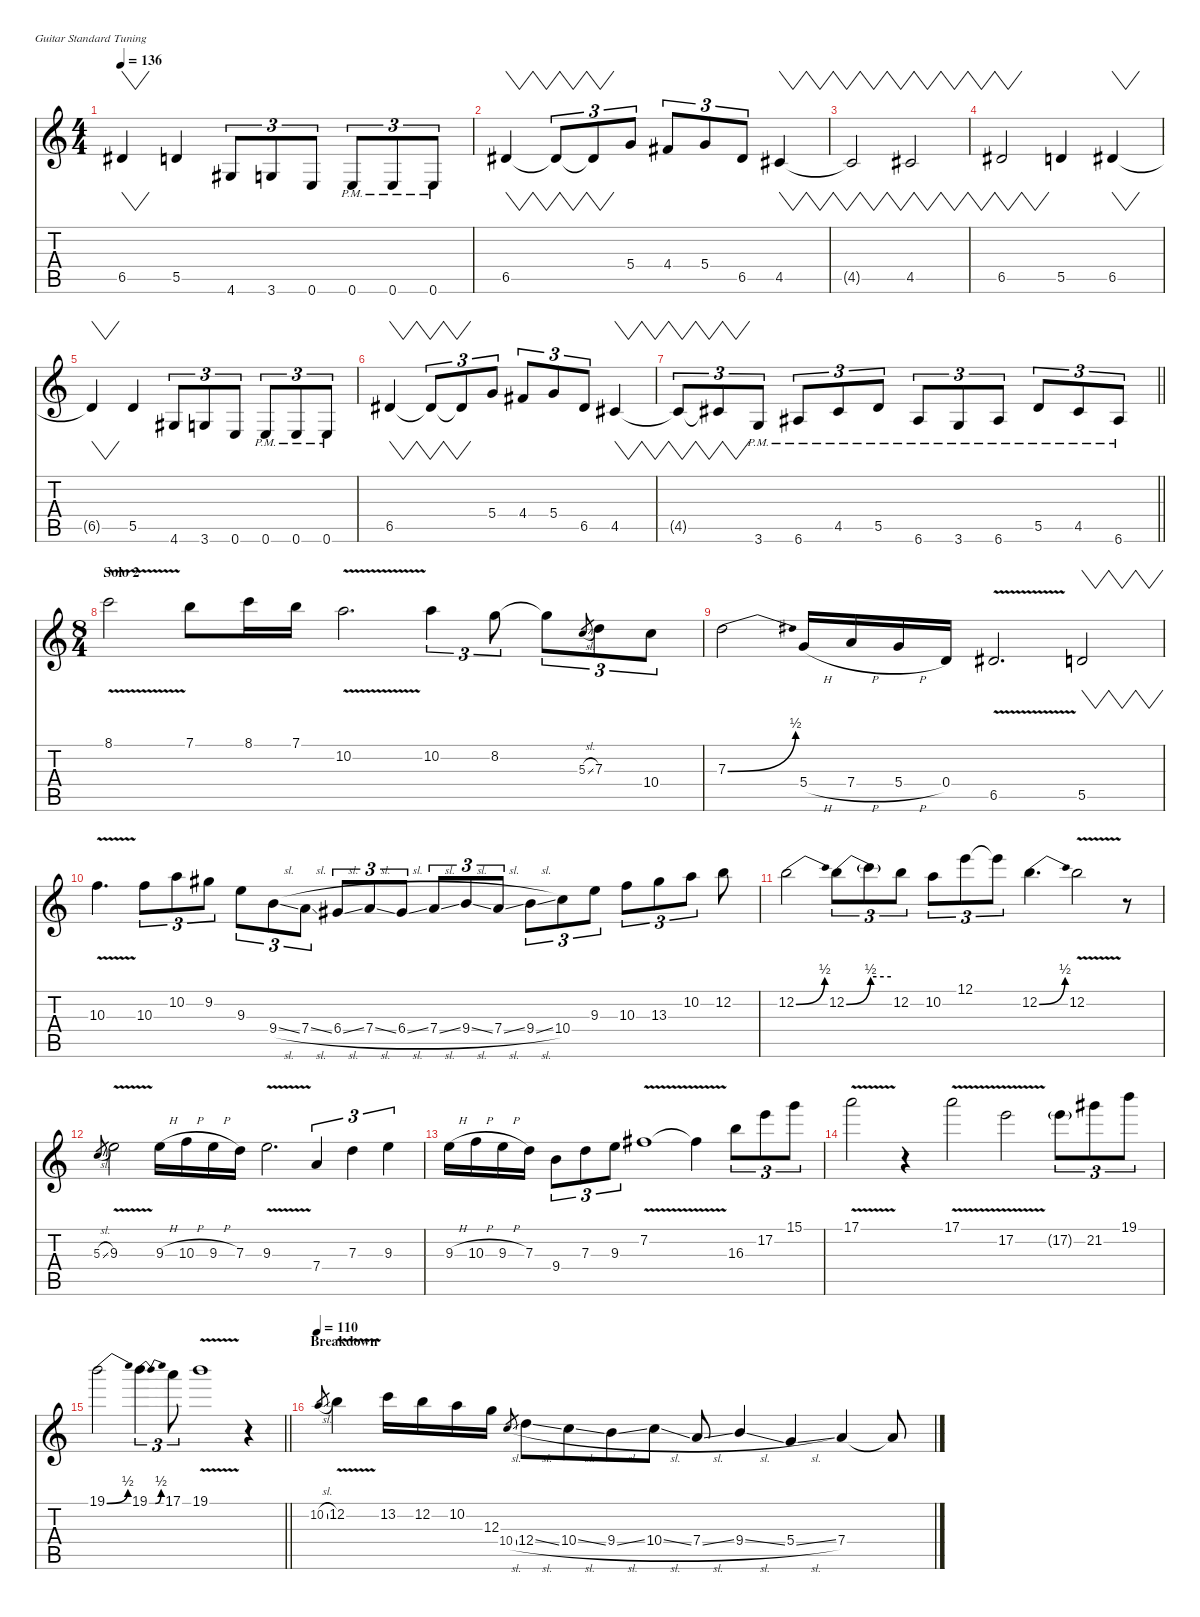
\defaultSystemsLayout 4
\hideDynamics
\bracketExtendMode nobrackets
\singleTrackTrackNamePolicy hidden
\multiTrackTrackNamePolicy hidden
\firstSystemTrackNameMode fullname
\firstSystemTrackNameOrientation horizontal
\otherSystemsTrackNameOrientation horizontal
\track ("Guitar" "dist.guit.") {instrument distortionguitar}
\staff {score tabs}
\tuning (E4 B3 G3 D3 A2 E2)
\ts (4 4)
\tempo 136
\clef g2
\ks c
6.5{t acc #}.4{vw dy f beam Up} 5.5.4{beam Up} 4.6{acc #}.8{tu (3 2) beam Up} 3.6.8{tu (3 2) beam Up} 0.6.8{tu (3 2) beam Up} 0.6{pm}.8{tu (3 2) beam Up} 0.6{pm}.8{tu (3 2) beam Up} 0.6{pm}.8{tu (3 2) beam Up} |
6.5{acc #}.4{vw beam Up} 6.5{t acc #}.8{vw tu (3 2) beam Up} 6.5{t acc #}.8{vw tu (3 2) beam Up} 5.4.8{tu (3 2) beam Up} 4.4{acc #}.8{tu (3 2) beam Up} 5.4.8{tu (3 2) beam Up} 6.5{acc #}.8{tu (3 2) beam Up} 4.5{acc #}.4{vw beam Up} |
4.5{t acc #}.2{vw beam Up} 4.5{acc #}.2{vw beam Up} |
6.5{acc #}.2{vw beam Up} 5.5.4{beam Up} 6.5{acc #}.4{vw beam Up} |
6.5{t acc #}.4{vw beam Up} 5.5.4{beam Up} 4.6{acc #}.8{tu (3 2) beam Up} 3.6.8{tu (3 2) beam Up} 0.6.8{tu (3 2) beam Up} 0.6{pm}.8{tu (3 2) beam Up} 0.6{pm}.8{tu (3 2) beam Up} 0.6{pm}.8{tu (3 2) beam Up} |
6.5{acc #}.4{vw beam Up} 6.5{t acc #}.8{vw tu (3 2) beam Up} 6.5{t acc #}.8{vw tu (3 2) beam Up} 5.4.8{tu (3 2) beam Up} 4.4{acc #}.8{tu (3 2) beam Up} 5.4.8{tu (3 2) beam Up} 6.5{acc #}.8{tu (3 2) beam Up} 4.5{acc #}.4{vw beam Up} |
\barLineRight lightlight
4.5{t acc #}.8{vw tu (3 2) beam Up} 4.5{t acc #}.8{vw tu (3 2) beam Up} 3.6{pm}.8{tu (3 2) beam Up} 6.6{pm acc #}.8{tu (3 2) beam Up} 4.5{pm acc #}.8{tu (3 2) beam Up} 5.5{pm}.8{tu (3 2) beam Up} 6.6{pm acc #}.8{tu (3 2) beam Up} 3.6{pm}.8{tu (3 2) beam Up} 6.6{pm acc #}.8{tu (3 2) beam Up} 5.5{pm}.8{tu (3 2) beam Up} 4.5{pm acc #}.8{tu (3 2) beam Up} 6.6{pm acc #}.8{tu (3 2) beam Up} |
\ts (8 4)
\beaming (8 4 4 4 4)
\section ("" "Solo 2")
8.1{v}.2{beam Down} 7.1.8{beam Down} 8.1.16{beam Down} 7.1.16{beam Down} 10.2{v}.2{d beam Down} 10.2.4{tu (3 2) beam Down} 8.2.8{tu (3 2) beam Down} 8.2{t}.8{tu (3 2) beam Down} 5.3{sl}.8{gr dy mf beam Up} 7.3.8{tu (3 2) dy f beam Down} 10.4.8{tu (3 2) beam Down} |
7.3{be (bend 0 0 15 2)}.2{beam Down} 5.4{h}.16{beam Up} 7.4{h}.16{beam Up} 5.4{h}.16{beam Up} 0.4.16{beam Up} 6.5{v acc #}.2{d beam Up} 5.5.2{vw dy mf beam Up} |
10.3{v}.4{d dy f beam Down} 10.3.8{tu (3 2) beam Down} 10.2.8{tu (3 2) beam Down} 9.2{acc #}.8{tu (3 2) beam Down} 9.3.8{tu (3 2) beam Down} 9.4{sl}.8{tu (3 2) beam Down} 7.4{sl}.8{tu (3 2) beam Down} 6.4{sl acc #}.8{tu (3 2) dy mp beam Up} 7.4{sl}.8{tu (3 2) beam Up} 6.4{sl acc #}.8{tu (3 2) dy p beam Up} 7.4{sl}.8{tu (3 2) dy mp beam Up} 9.4{sl}.8{tu (3 2) beam Up} 7.4{sl}.8{tu (3 2) dy f beam Up} 9.4{sl}.8{tu (3 2) beam Down} 10.4.8{tu (3 2) beam Down} 9.3.8{tu (3 2) beam Down} 10.3.8{tu (3 2) beam Down} 13.3{acc #}.8{tu (3 2) beam Down} 10.2.8{tu (3 2) beam Down} 12.2.8{beam Down} |
12.2{be (bend 0 0 15 2)}.2{beam Down} 12.2{be (bend 0 0 60 2)}.8{tu (3 2) beam Down} 12.2{be (hold 0 2 60 2) t}.8{tu (3 2) beam Down} 12.2.8{tu (3 2) beam Down} 10.2.8{tu (3 2) beam Down} 12.1.8{tu (3 2) beam Down} 12.1{t}.8{tu (3 2) beam Down} 12.2{be (bend 0 0 30 2)}.4{d beam Down} 12.2{v}.2{beam Down} r.8{beam Down} |
5.3{sl}.8{gr dy mf beam Up} 9.3{v}.2{dy f beam Down} 9.3{h}.16{beam Down} 10.3{h}.16{beam Down} 9.3{h}.16{beam Down} 7.3.16{beam Down} 9.3{v}.2{d beam Down} 7.4.4{tu (3 2) beam Up} 7.3.4{tu (3 2) beam Down} 9.3.4{tu (3 2) beam Down} |
9.3{h}.16{beam Down} 10.3{h}.16{beam Down} 9.3{h}.16{beam Down} 7.3.16{beam Down} 9.4.8{tu (3 2) beam Down} 7.3.8{tu (3 2) beam Down} 9.3.8{tu (3 2) beam Down} 7.2{v acc #}.1{beam Down} 7.2{v t acc #}.4{beam Down} 16.3.8{tu (3 2) beam Down} 17.2.8{tu (3 2) beam Down} 15.1.8{tu (3 2) beam Down} |
17.1{v}.2{beam Down} r.4{beam Down} 17.1{v}.2{beam Down} 17.2{v}.2{beam Down} 17.2{g}.8{tu (3 2) dy mf beam Down} 21.2{acc #}.8{tu (3 2) dy f beam Down} 19.1.8{tu (3 2) beam Down} |
\barLineRight lightlight
19.1{be (bend 0 0 15 2)}.2{beam Down} 19.1{be (bendrelease 0 0 19.999999199999998 2 25.999999199999998 2 9.999999599999999 0)}.4{tu (3 2) beam Down} 17.1.8{tu (3 2) beam Down} 19.1{v}.1{beam Down} r.4{beam Down} |
\section ("" "Breakdown")
\tempo 110
10.2{sl}.8{gr dy mf beam Up} 12.2{v}.4{dy f beam Down} 13.2.16{beam Down} 12.2.16{beam Down} 10.2.16{beam Down} 12.3.16{beam Down} 10.4{sl}.8{gr dy mf beam Up} 12.4{sl}.8{dy f beam Down} 10.4{sl}.8{beam Down} 9.4{sl}.8{beam Down} 10.4{sl}.8{beam Down} 7.4{sl}.8{beam Up} 9.4{sl}.4{beam Up} 5.4{sl}.4{beam Up} 7.4.4{beam Up} 7.4{t}.8{beam Up}
